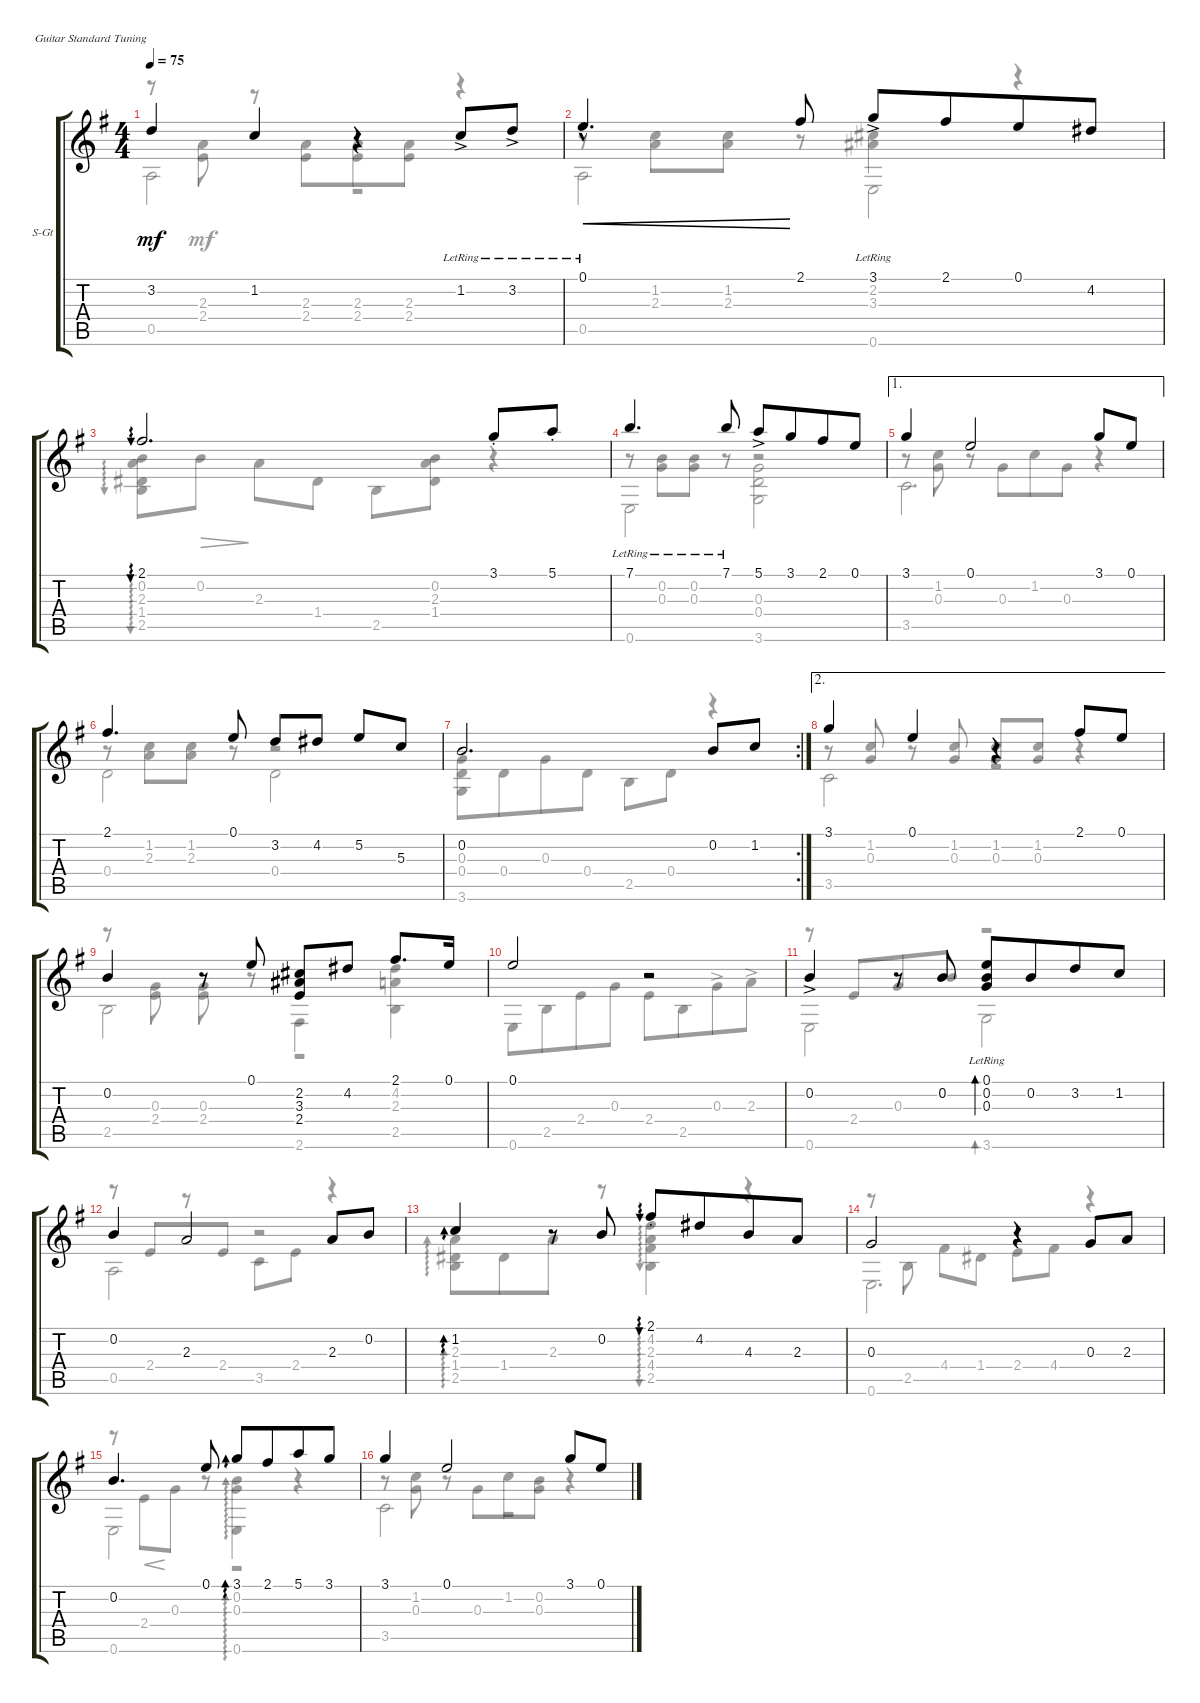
\defaultSystemsLayout 4
\bracketExtendMode groupsimilarinstruments
\firstSystemTrackNameOrientation horizontal
\otherSystemsTrackNameOrientation horizontal
\track ("Steel Guitar" "S-Gt") {instrument acousticguitarsteel}
\staff {score tabs}
\tuning (E4 B3 G3 D3 A2 E2)
\voice
\ts (4 4)
\tempo 75
\clef g2
\scale
1.05549
\ks g
3.2.4{dy mf} 1.2.4 r.4 1.2{ac lr}.8 3.2{ac lr}.8 |
\scale
0.944515 0.1{hac lr}.4{d cre} 2.1.8 3.1{ac lr}.8{beam merge} 2.1.8{beam merge} 0.1.8{beam merge} 4.2.8 |
\scale
1.05549 2.1.2{d au 0} 3.1{st}.8 5.1{st}.8 |
\scale
0.944515 7.1{lr}.4{d} 7.1{lr}.8 5.1{ac}.8{beam merge} 3.1.8{beam merge} 2.1.8{beam merge} 0.1.8 |
\ae 1
\scale
1.05549 3.1.4 0.1.2 3.1.8 0.1.8 |
\scale
0.944515 2.1.4{d} 0.1.8 3.2.8 4.2.8 5.2.8 5.3.8 |
\rc 2
\scale
1.05549 0.2.2{d} 0.2.8 1.2.8 |
\ae 2
\scale
0.944515 3.1.4 0.1.4 r.4 2.1.8 0.1.8 |
\scale
1.05549 0.2.4 r.8 0.1.8 (2.2 3.3 2.4).8 4.2.8 2.1.8{d} 0.1.16 |
\scale
0.944515 0.1.2 r.2 |
\scale
1.05549 0.2{ac}.4 r.8 0.2.8 (0.1{lr} 0.2 0.3).8{bd 240 beam merge} 0.2.8{beam merge} 3.2.8{beam merge} 1.2.8 |
\scale
0.944515 0.2.4 2.3.2 2.3.8 0.2.8 |
\scale
1.05549 1.2.4{ad 0} r.8 0.2.8 2.1{st}.8{au 0 beam merge} 4.2.8{beam merge} 4.3.8{beam merge} 2.3.8 |
\scale
0.944515 0.3.2 r.4 0.3.8 2.3.8 |
\scale
1.05549 0.2.4{d} 0.1.8 3.1.8{ad 0 beam merge} 2.1.8{beam merge} 5.1.8{beam merge} 3.1.8 |
\scale
0.944515 3.1.4 0.1.2 3.1.8 0.1.8
\voice
\clef g2
\ottava regular
\simile none
\scale
1.05549
\ks g
r.8{dy mf} (2.3 2.4).8 r.8 (2.3 2.4).8{beam merge} (2.3 2.4).8{beam merge} (2.3 2.4).8{beam merge} r.4 |
\scale
0.944515 r.8 (1.2 2.3).8{beam merge} (1.2 2.3).8 r.8 (2.2 3.3).4 r.4 |
\scale
1.05549 (0.2 2.3 1.4 2.5).8{au 0} 0.2.8{dec} 2.3.8 1.4.8 2.5.8 (0.2 2.3 1.4).8 r.4 |
\scale
0.944515 r.8 (0.2 0.3).8{beam merge} (0.2 0.3).8 r.8 r.2 |
\scale
1.05549 r.8 (1.2 0.3).8 r.8 0.3.8{beam merge} 1.2.8{beam merge} 0.3.8 r.4 |
\scale
0.944515 r.8 (1.2 2.3).8{beam merge} (1.2 2.3).8 r.8 r.2 |
\scale
1.05549 (3.6 0.4 0.3).8{beam merge} 0.4.8{beam merge} 0.3.8{beam merge} 0.4.8 2.5.8 0.4.8 r.4 |
\scale
0.944515 r.8 (1.2 0.3).8{beam invert} r.8{beam invert} (1.2 0.3).8{beam invert} (1.2 0.3).8{beam invert} (1.2 0.3).8 r.4 |
\scale
1.05549 r.8 (0.3 2.4).8 (0.3 2.4).8 r.8 2.6.4 (4.2 2.3 2.5).4 |
\scale
0.944515 0.6.8{beam merge} 2.5.8{beam merge} 2.4.8{beam merge} 0.3.8 2.4.8{beam merge} 2.5.8{beam merge} 0.3{ac}.8{beam merge} 2.3{ac}.8 |
\scale
1.05549 r.8{beam invert beam merge} 2.4.8{beam merge} 0.3.8{beam merge} 0.2.8{beam merge} r.2{bd 0 beam invert} |
\scale
0.944515 r.8{beam invert beam merge} 2.4.8{beam merge} r.8{beam merge} 2.4.8{beam split} 3.5.8{beam merge} 2.4.8{beam merge} r.4{beam merge} |
\scale
1.05549 (2.3 1.4 2.5).8{ad 119 beam merge} 1.4.8{beam merge} 2.3.8{beam merge} r.8{beam merge} (4.2 2.3 4.4 2.5).4{au 0} r.4 |
\scale
0.944515 r.8 2.5.8 4.4.8 1.4.8 2.4.8 4.4.8 r.4 |
\scale
1.05549 r.8 2.4.8{cre beam merge} 0.3.8{beam merge} r.8 (0.2 0.3 0.6).4{ad 0} r.4 |
\scale
0.944515 r.8 (1.2 0.3).8 r.8 0.3.8{beam merge} 1.2.8{beam merge} (0.3 0.2).8 r.4
\voice
\clef g2
\ottava regular
\simile none
\scale
1.05549
\ks g
0.5.2{dy mf} r.2 |
\scale
0.944515 0.5.2 0.6.2 |
\scale
1.05549 |
\scale
0.944515 0.6.2 (3.6 0.3 0.4).2 |
\scale
1.05549 3.5.2{d} r.4 |
\scale
0.944515 0.4.2 0.4.2 |
\scale
1.05549 |
\scale
0.944515 3.5.2 r.2 |
\scale
1.05549 2.5.2 r.2 |
\scale
0.944515 |
\scale
1.05549 0.6.2 3.6.2{bd 0} |
\scale
0.944515 0.5.2 r.2 |
\scale
1.05549 |
\scale
0.944515 0.6.2{d} r.4 |
\scale
1.05549 0.6.2 r.2{ad 0} |
\scale
0.944515 3.5.2 r.2
